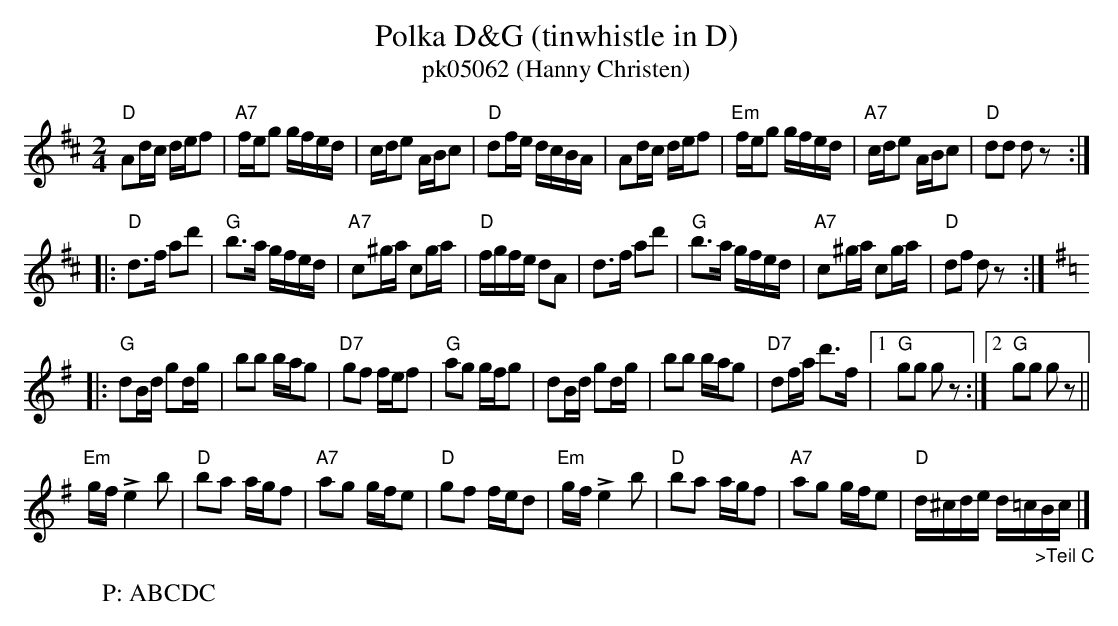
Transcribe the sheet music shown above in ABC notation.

X:1
T:Polka D&G (tinwhistle in D)
T:pk05062 (Hanny Christen)
M:2/4
L:1/16
K:D %%MIDI gchordon
"D"A2dc def2 | "A7"feg2 gfed | cde2 ABc2 | "D"d2fe dcBA | A2dc def2 | "Em"feg2 gfed | "A7"cde2 ABc2 | "D"d2d2 d2z2 ::
"D"d3f a2d'2 | "G"b3a gfed | "A7"c2^ga c2ga | "D"fgfe d2A2 | d3f a2d'2 | "G"b3a gfed | "A7"c2^ga c2ga | "D"d2f2 d2z2 :: [K:Gmaj]
"G"d2Bd g2dg | b2b2 bag2 | "D7"g2f2 fef2 | "G"a2g2 gfg2 | d2Bd g2dg | b2b2 bag2 | "D7"d2fa d'3f |1 "G"g2g2 g2z2 :|2 "G"g2g2 g2z2 ||
"Em"gf !>!e4b2 | "D"b2a2 agf2 | "A7"a2g2 gfe2 | "D"g2f2 fed2 | "Em"gf !>!e4b2 | "D"b2a2 agf2 | "A7"a2g2 gfe2 | "D"d^cde d=c"_>Teil C"Bc |]
W:P: ABCDC
